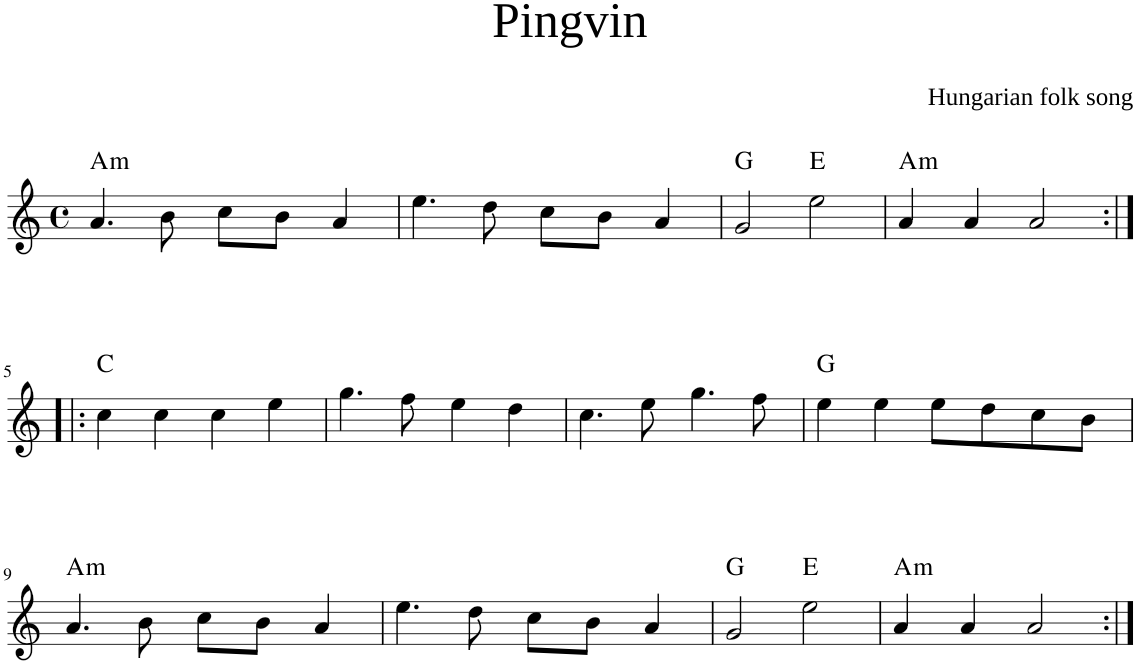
**kern	**harte
*part1	*part1
*staff1	*
*I"Piano	*
*I'Pno	*
*clefG2	*
*k[]	*
*M4/4	*
*met(c)	*
=1	=1
!	!LO:H:kt=m
4.a/	A:min
8b\	.
8cc\L	.
8b\J	.
4a/	.
=2	=2
4.ee\	.
8dd\	.
8cc\L	.
8b\J	.
4a/	.
=3	=3
2g/	G:maj
2ee\	E:maj
=4	=4
!	!LO:H:kt=m
4a/	A:min
4a/	.
2a/	.
!!LO:LB:g=z
=5:|!|:	=5:|!|:
4cc\	C:maj
4cc\	.
4cc\	.
4ee\	.
=6	=6
4.gg\	.
8ff\	.
4ee\	.
4dd\	.
=7	=7
4.cc\	.
8ee\	.
4.gg\	.
8ff\	.
=8	=8
4ee\	G:maj
4ee\	.
8ee\L	.
8dd\	.
8cc\	.
8b\J	.
!!LO:LB:g=z
=9	=9
!	!LO:H:kt=m
4.a/	A:min
8b\	.
8cc\L	.
8b\J	.
4a/	.
=10	=10
4.ee\	.
8dd\	.
8cc\L	.
8b\J	.
4a/	.
=11	=11
2g/	G:maj
2ee\	E:maj
=12	=12
!	!LO:H:kt=m
4a/	A:min
4a/	.
2a/	.
=:|!	=:|!
*-	*-
